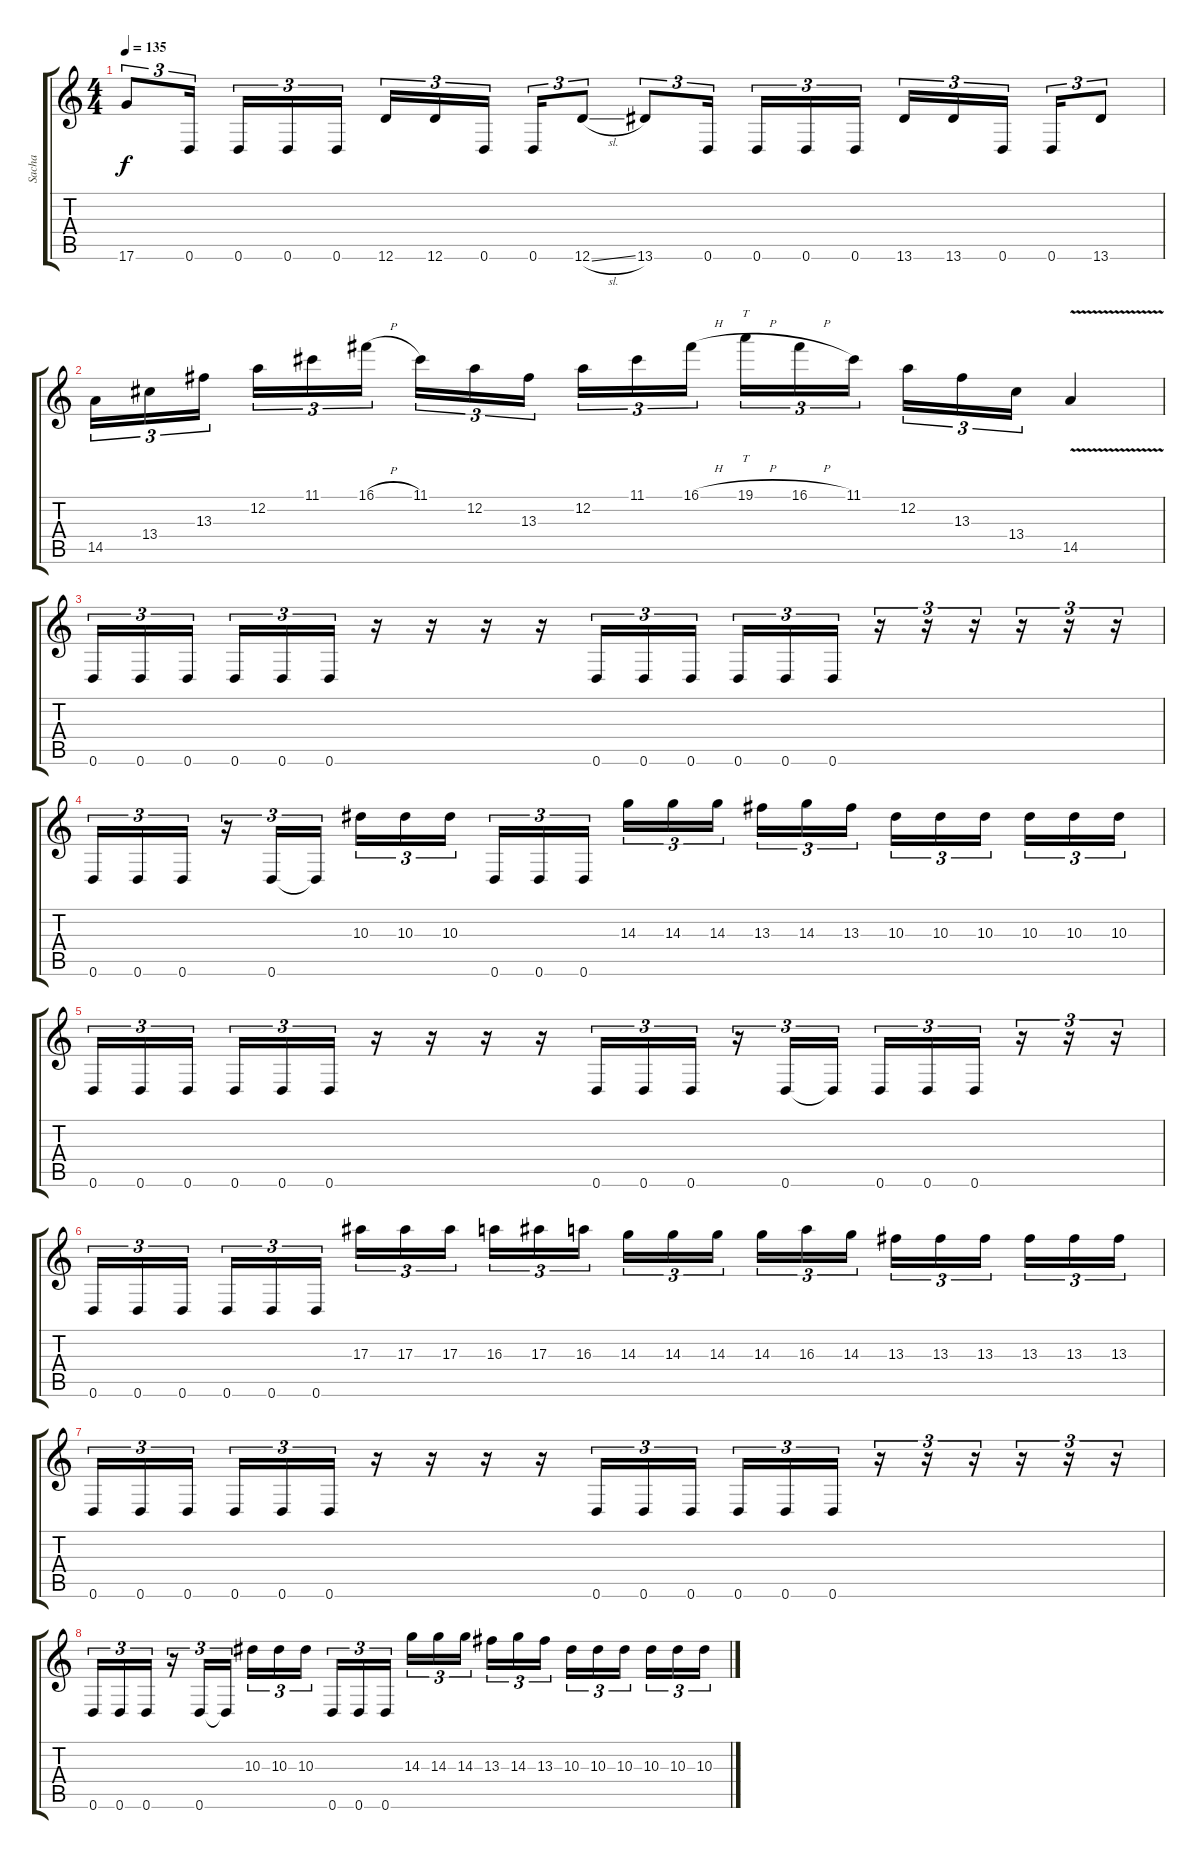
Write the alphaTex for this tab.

\track ("Sacha" "Sacha") {instrument distortionguitar}
\staff {score tabs}
\tuning (D4 A3 F3 C3 G2 D2) {hide}
\ts (4 4)
\tempo 135
\clef g2
\ks c
17.6.8{tu (3 2) dy f} 0.6.16{tu (3 2) beam splitsecondary} 0.6.16{tu (3 2)} 0.6.16{tu (3 2)} 0.6.16{tu (3 2)} 12.6.16{tu (3 2)} 12.6.16{tu (3 2)} 0.6.16{tu (3 2) beam splitsecondary} 0.6.16{tu (3 2)} 12.6{sl}.8{tu (3 2)} 13.6.8{tu (3 2)} 0.6.16{tu (3 2) beam splitsecondary} 0.6.16{tu (3 2)} 0.6.16{tu (3 2)} 0.6.16{tu (3 2)} 13.6.16{tu (3 2)} 13.6.16{tu (3 2)} 0.6.16{tu (3 2) beam splitsecondary} 0.6.16{tu (3 2)} 13.6.8{tu (3 2)} |
14.5.16{tu (3 2)} 13.4.16{tu (3 2)} 13.3.16{tu (3 2) beam splitsecondary} 12.2.16{tu (3 2)} 11.1.16{tu (3 2)} 16.1{h}.16{tu (3 2)} 11.1.16{tu (3 2)} 12.2.16{tu (3 2)} 13.3.16{tu (3 2) beam splitsecondary} 12.2.16{tu (3 2)} 11.1.16{tu (3 2)} 16.1{h}.16{tu (3 2)} 19.1{h}.16{tt tu (3 2)} 16.1{h}.16{tu (3 2)} 11.1.16{tu (3 2) beam splitsecondary} 12.2.16{tu (3 2)} 13.3.16{tu (3 2)} 13.4.16{tu (3 2)} 14.5{v}.4 |
0.6.16{tu (3 2)} 0.6.16{tu (3 2)} 0.6.16{tu (3 2) beam splitsecondary} 0.6.16{tu (3 2)} 0.6.16{tu (3 2)} 0.6.16{tu (3 2)} r.16 r.16 r.16 r.16 0.6.16{tu (3 2)} 0.6.16{tu (3 2)} 0.6.16{tu (3 2) beam splitsecondary} 0.6.16{tu (3 2)} 0.6.16{tu (3 2)} 0.6.16{tu (3 2)} r.16{tu (3 2)} r.16{tu (3 2)} r.16{tu (3 2)} r.16{tu (3 2)} r.16{tu (3 2)} r.16{tu (3 2)} |
0.6.16{tu (3 2)} 0.6.16{tu (3 2)} 0.6.16{tu (3 2)} r.16{tu (3 2)} 0.6.16{tu (3 2)} 0.6{t}.16{tu (3 2)} 10.3.16{tu (3 2)} 10.3.16{tu (3 2)} 10.3.16{tu (3 2) beam splitsecondary} 0.6.16{tu (3 2)} 0.6.16{tu (3 2)} 0.6.16{tu (3 2)} 14.3.16{tu (3 2)} 14.3.16{tu (3 2)} 14.3.16{tu (3 2) beam splitsecondary} 13.3.16{tu (3 2)} 14.3.16{tu (3 2)} 13.3.16{tu (3 2)} 10.3.16{tu (3 2)} 10.3.16{tu (3 2)} 10.3.16{tu (3 2) beam splitsecondary} 10.3.16{tu (3 2)} 10.3.16{tu (3 2)} 10.3.16{tu (3 2)} |
0.6.16{tu (3 2)} 0.6.16{tu (3 2)} 0.6.16{tu (3 2) beam splitsecondary} 0.6.16{tu (3 2)} 0.6.16{tu (3 2)} 0.6.16{tu (3 2)} r.16 r.16 r.16 r.16 0.6.16{tu (3 2)} 0.6.16{tu (3 2)} 0.6.16{tu (3 2)} r.16{tu (3 2)} 0.6.16{tu (3 2)} 0.6{t}.16{tu (3 2)} 0.6.16{tu (3 2)} 0.6.16{tu (3 2)} 0.6.16{tu (3 2)} r.16{tu (3 2)} r.16{tu (3 2)} r.16{tu (3 2)} |
0.6.16{tu (3 2)} 0.6.16{tu (3 2)} 0.6.16{tu (3 2) beam splitsecondary} 0.6.16{tu (3 2)} 0.6.16{tu (3 2)} 0.6.16{tu (3 2)} 17.3.16{tu (3 2)} 17.3.16{tu (3 2)} 17.3.16{tu (3 2) beam splitsecondary} 16.3.16{tu (3 2)} 17.3.16{tu (3 2)} 16.3.16{tu (3 2)} 14.3.16{tu (3 2)} 14.3.16{tu (3 2)} 14.3.16{tu (3 2) beam splitsecondary} 14.3.16{tu (3 2)} 16.3.16{tu (3 2)} 14.3.16{tu (3 2)} 13.3.16{tu (3 2)} 13.3.16{tu (3 2)} 13.3.16{tu (3 2) beam splitsecondary} 13.3.16{tu (3 2)} 13.3.16{tu (3 2)} 13.3.16{tu (3 2)} |
0.6.16{tu (3 2)} 0.6.16{tu (3 2)} 0.6.16{tu (3 2) beam splitsecondary} 0.6.16{tu (3 2)} 0.6.16{tu (3 2)} 0.6.16{tu (3 2)} r.16 r.16 r.16 r.16 0.6.16{tu (3 2)} 0.6.16{tu (3 2)} 0.6.16{tu (3 2) beam splitsecondary} 0.6.16{tu (3 2)} 0.6.16{tu (3 2)} 0.6.16{tu (3 2)} r.16{tu (3 2)} r.16{tu (3 2)} r.16{tu (3 2)} r.16{tu (3 2)} r.16{tu (3 2)} r.16{tu (3 2)} |
0.6.16{tu (3 2)} 0.6.16{tu (3 2)} 0.6.16{tu (3 2)} r.16{tu (3 2)} 0.6.16{tu (3 2)} 0.6{t}.16{tu (3 2)} 10.3.16{tu (3 2)} 10.3.16{tu (3 2)} 10.3.16{tu (3 2) beam splitsecondary} 0.6.16{tu (3 2)} 0.6.16{tu (3 2)} 0.6.16{tu (3 2)} 14.3.16{tu (3 2)} 14.3.16{tu (3 2)} 14.3.16{tu (3 2) beam splitsecondary} 13.3.16{tu (3 2)} 14.3.16{tu (3 2)} 13.3.16{tu (3 2)} 10.3.16{tu (3 2)} 10.3.16{tu (3 2)} 10.3.16{tu (3 2) beam splitsecondary} 10.3.16{tu (3 2)} 10.3.16{tu (3 2)} 10.3.16{tu (3 2)}
